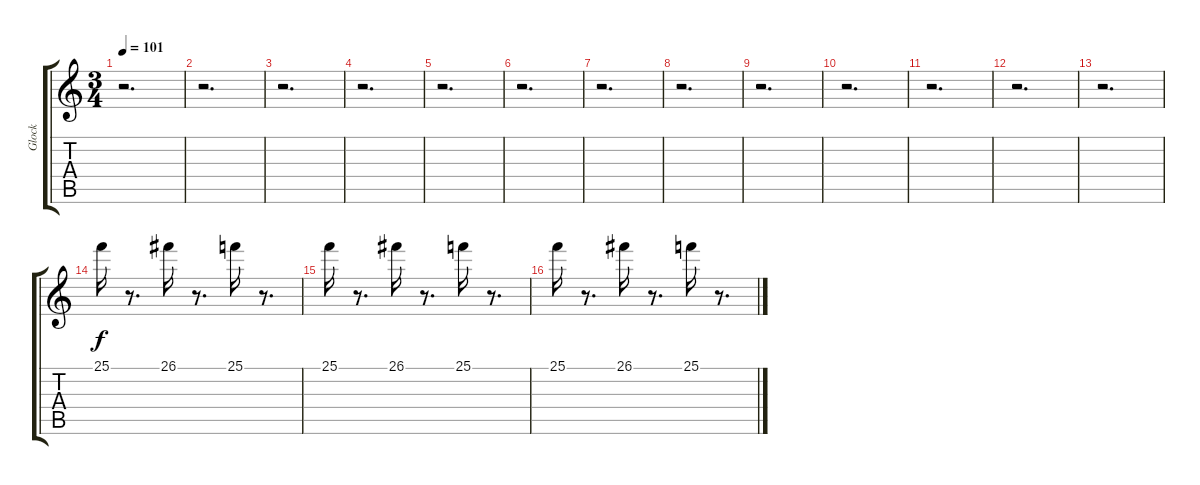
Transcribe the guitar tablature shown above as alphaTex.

\track ("Glock" "Glock") {instrument glockenspiel}
\staff {score tabs}
\tuning (E4 B3 G3 D3 A2 E2) {hide}
\ts (3 4)
\tempo 101
\clef g2
\ks c
r.2{d dy f} |
r.2{d} |
r.2{d} |
r.2{d} |
r.2{d} |
r.2{d} |
r.2{d} |
r.2{d} |
r.2{d} |
r.2{d} |
r.2{d} |
r.2{d} |
r.2{d} |
25.1.16 r.8{d} 26.1.16 r.8{d} 25.1.16 r.8{d} |
25.1.16 r.8{d} 26.1.16 r.8{d} 25.1.16 r.8{d} |
25.1.16 r.8{d} 26.1.16 r.8{d} 25.1.16 r.8{d}
